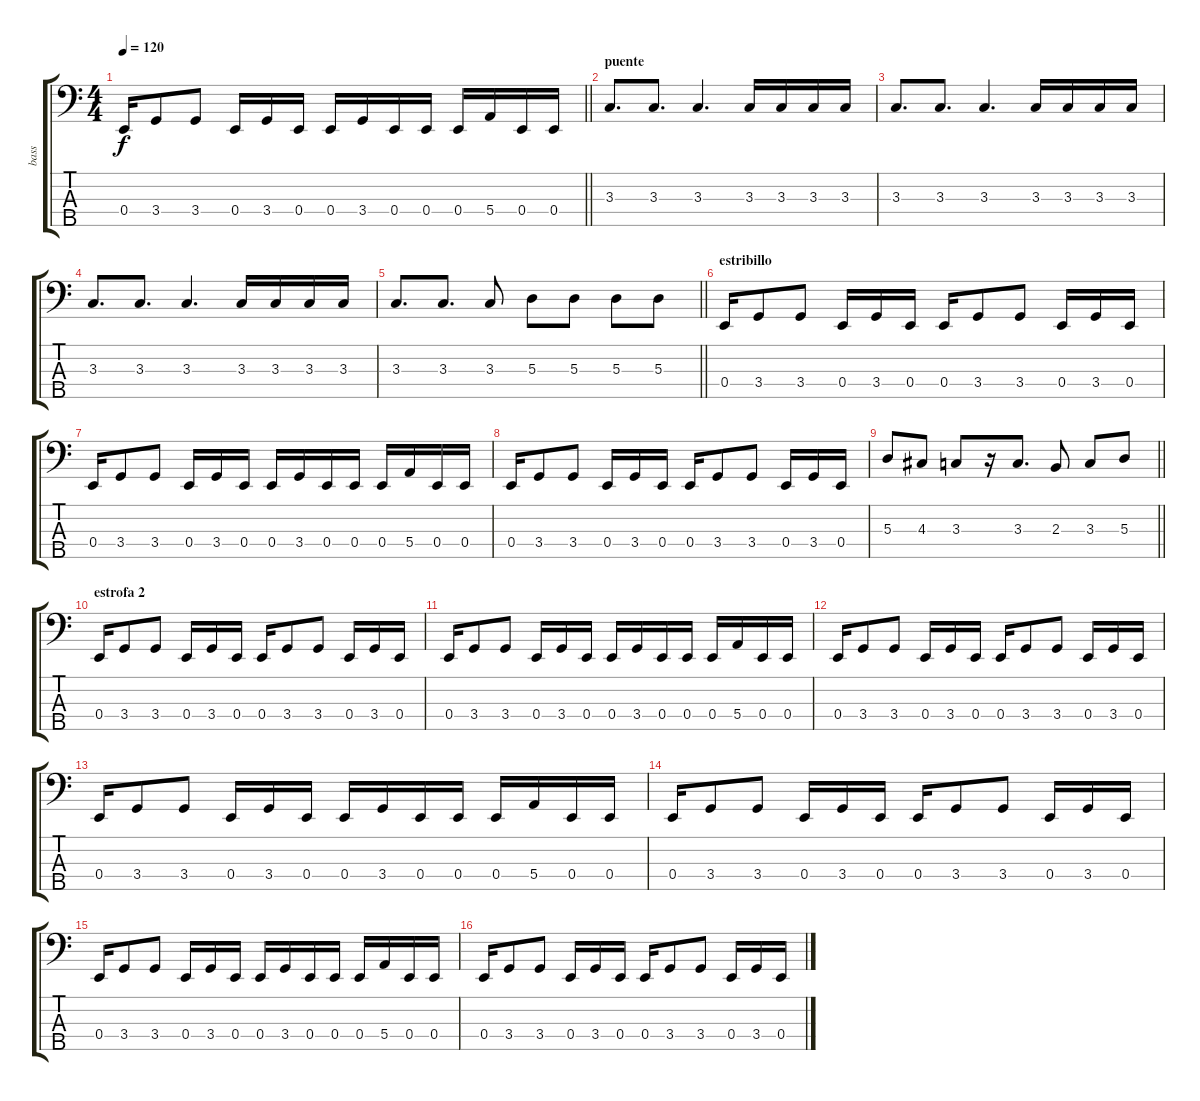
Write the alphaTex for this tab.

\track ("bass" "bass") {instrument electricbasspick}
\staff {score tabs}
\tuning (G2 D2 A1 E1 B0) {hide}
\ts (4 4)
\tempo 120
\clef f4
\barLineRight lightlight
\ks c
0.4.16{dy f} 3.4.8 3.4.8 0.4.16 3.4.16 0.4.16 0.4.16 3.4.16 0.4.16 0.4.16 0.4.16 5.4.16 0.4.16 0.4.16 |
\section ("" "puente")
3.3.8{d} 3.3.8{d} 3.3.4{d} 3.3.16 3.3.16 3.3.16 3.3.16 |
3.3.8{d} 3.3.8{d} 3.3.4{d} 3.3.16 3.3.16 3.3.16 3.3.16 |
3.3.8{d} 3.3.8{d} 3.3.4{d} 3.3.16 3.3.16 3.3.16 3.3.16 |
\barLineRight lightlight
3.3.8{d} 3.3.8{d} 3.3.8 5.3.8 5.3.8 5.3.8 5.3.8 |
\section ("" "estribillo")
0.4.16 3.4.8 3.4.8 0.4.16 3.4.16 0.4.16 0.4.16 3.4.8 3.4.8 0.4.16 3.4.16 0.4.16 |
0.4.16 3.4.8 3.4.8 0.4.16 3.4.16 0.4.16 0.4.16 3.4.16 0.4.16 0.4.16 0.4.16 5.4.16 0.4.16 0.4.16 |
0.4.16 3.4.8 3.4.8 0.4.16 3.4.16 0.4.16 0.4.16 3.4.8 3.4.8 0.4.16 3.4.16 0.4.16 |
\barLineRight lightlight
5.3.8 4.3.8 3.3.8 r.16 3.3.8{d} 2.3.8 3.3.8 5.3.8 |
\section ("" "estrofa 2")
0.4.16 3.4.8 3.4.8 0.4.16 3.4.16 0.4.16 0.4.16 3.4.8 3.4.8 0.4.16 3.4.16 0.4.16 |
0.4.16 3.4.8 3.4.8 0.4.16 3.4.16 0.4.16 0.4.16 3.4.16 0.4.16 0.4.16 0.4.16 5.4.16 0.4.16 0.4.16 |
0.4.16 3.4.8 3.4.8 0.4.16 3.4.16 0.4.16 0.4.16 3.4.8 3.4.8 0.4.16 3.4.16 0.4.16 |
0.4.16 3.4.8 3.4.8 0.4.16 3.4.16 0.4.16 0.4.16 3.4.16 0.4.16 0.4.16 0.4.16 5.4.16 0.4.16 0.4.16 |
0.4.16 3.4.8 3.4.8 0.4.16 3.4.16 0.4.16 0.4.16 3.4.8 3.4.8 0.4.16 3.4.16 0.4.16 |
0.4.16 3.4.8 3.4.8 0.4.16 3.4.16 0.4.16 0.4.16 3.4.16 0.4.16 0.4.16 0.4.16 5.4.16 0.4.16 0.4.16 |
0.4.16 3.4.8 3.4.8 0.4.16 3.4.16 0.4.16 0.4.16 3.4.8 3.4.8 0.4.16 3.4.16 0.4.16
